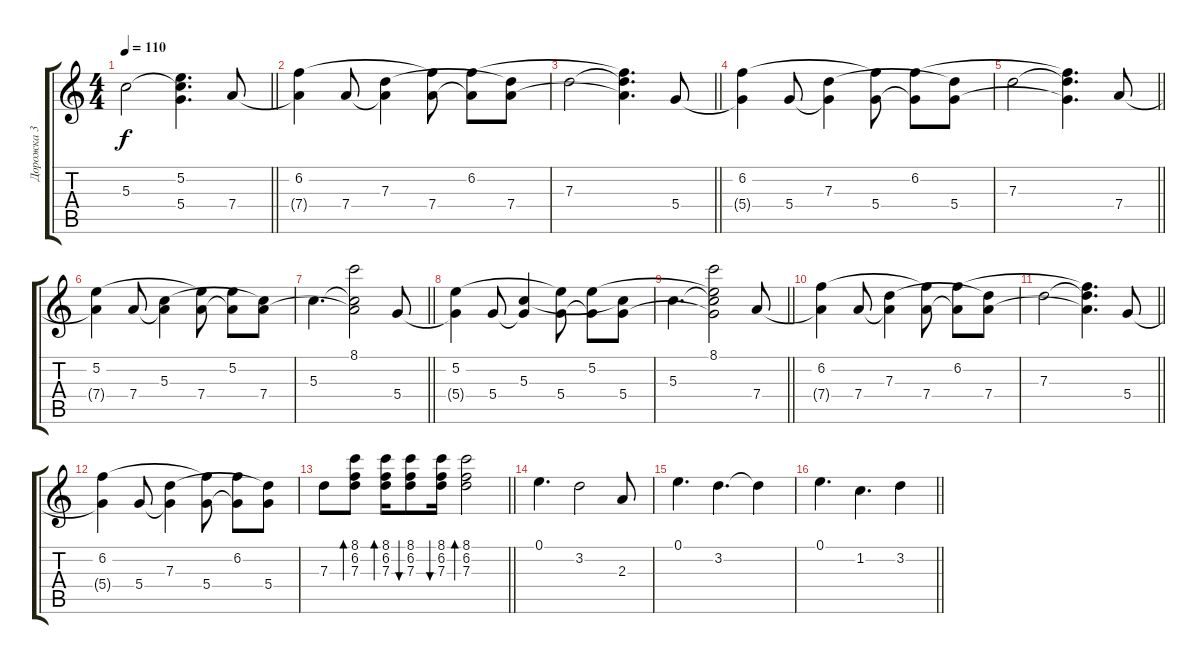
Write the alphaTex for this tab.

\track ("Дорожка 3" "Дорожка 3") {instrument electricguitarclean}
\staff {score tabs}
\tuning (E4 B3 G3 D3 A2 E2) {hide}
\ts (4 4)
\tempo 110
\clef g2
\barLineRight lightlight
\ks c
5.3.2{dy f} (5.2{t} 5.3{t} 5.4{t}).4{d} 7.4.8 |
(6.2 7.4{t}).4 7.4.8 (7.3 7.4{t}).4 (6.2{t} 7.4).8 (6.2 7.4{t}).8 (7.3{t} 7.4).8 |
\barLineRight lightlight
7.3.2 (6.2{t} 7.3{t} 7.4{t}).4{d} 5.4.8 |
(6.2 5.4{t}).4 5.4.8 (7.3 5.4{t}).4 (6.2{t} 5.4).8 (6.2 5.4{t}).8 (7.3{t} 5.4).8 |
\barLineRight lightlight
7.3.2 (6.2{t} 7.3{t} 5.4{t}).4{d} 7.4.8 |
(5.2 7.4{t}).4 7.4.8 (5.3 7.4{t}).4 (5.2{t} 7.4).8 (5.2 7.4{t}).8 (5.3{t} 7.4).8 |
\barLineRight lightlight
5.3.4{d} (8.1 5.3{t} 7.4{t}).2 5.4.8 |
(5.2 5.4{t}).4 5.4.8 (5.3 5.4{t}).4 (5.2{t} 5.4).8 (5.2 5.4{t}).8 (5.3{t} 5.4).8 |
\barLineRight lightlight
5.3.4{d} (8.1 5.2{t} 5.3{t} 5.4{t}).2 7.4.8 |
(6.2 7.4{t}).4 7.4.8 (7.3 7.4{t}).4 (6.2{t} 7.4).8 (6.2 7.4{t}).8 (7.3{t} 7.4).8 |
\barLineRight lightlight
7.3.2 (6.2{t} 7.3{t} 7.4{t}).4{d} 5.4.8 |
(6.2 5.4{t}).4 5.4.8 (7.3 5.4{t}).4 (6.2{t} 5.4).8 (6.2 5.4{t}).8 (7.3{t} 5.4).8 |
\barLineRight lightlight
7.3.8 (8.1 6.2 7.3).8{bd 60} (8.1 6.2 7.3).16{bd 60} (8.1 6.2 7.3).8{bu 60} (8.1 6.2 7.3).16{bu 60} (8.1 6.2 7.3).2{bd 60} |
0.1.4{d} 3.2.2 2.3.8 |
0.1.4{d} 3.2.4{d} 3.2{t}.4 |
\barLineRight lightlight
0.1.4{d} 1.2.4{d} 3.2.4
